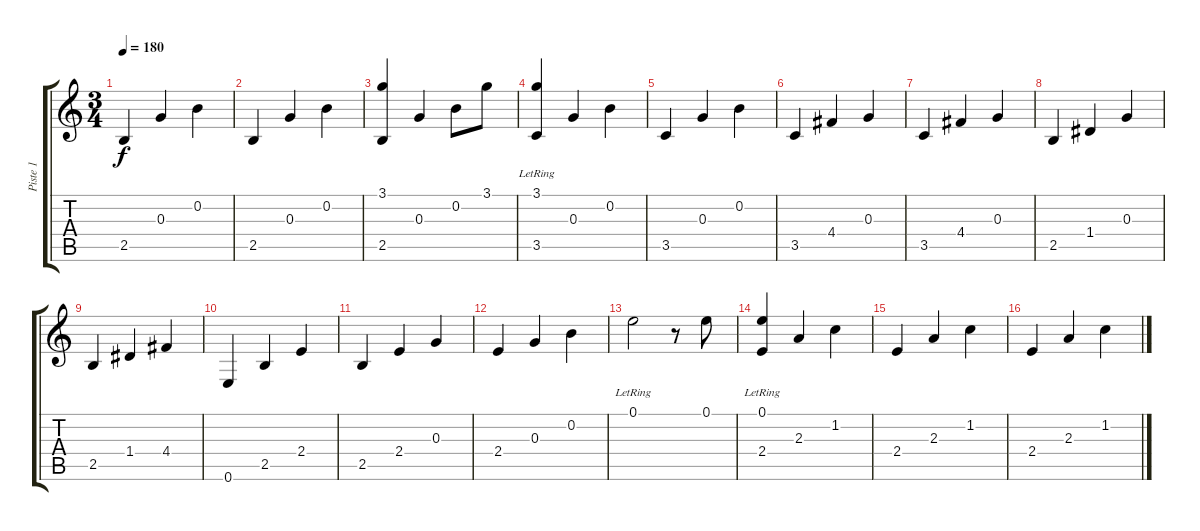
\track ("Piste 1" "Piste 1") {instrument acousticguitarnylon}
\staff {score tabs}
\tuning (E4 B3 G3 D3 A2 E2) {hide}
\ts (3 4)
\tempo 180
\clef g2
\ks c
2.5.4{dy f} 0.3.4 0.2.4 |
2.5.4 0.3.4 0.2.4 |
(3.1 2.5).4 0.3.4 0.2.8 3.1.8 |
(3.1{lr} 3.5).4 0.3.4 0.2.4 |
3.5.4 0.3.4 0.2.4 |
3.5.4 4.4.4 0.3.4 |
3.5.4 4.4.4 0.3.4 |
2.5.4 1.4.4 0.3.4 |
2.5.4 1.4.4 4.4.4 |
0.6.4 2.5.4 2.4.4 |
2.5.4 2.4.4 0.3.4 |
2.4.4 0.3.4 0.2.4 |
0.1{lr}.2 r.8 0.1.8 |
(0.1{lr} 2.4).4 2.3.4 1.2.4 |
2.4.4 2.3.4 1.2.4 |
2.4.4 2.3.4 1.2.4
